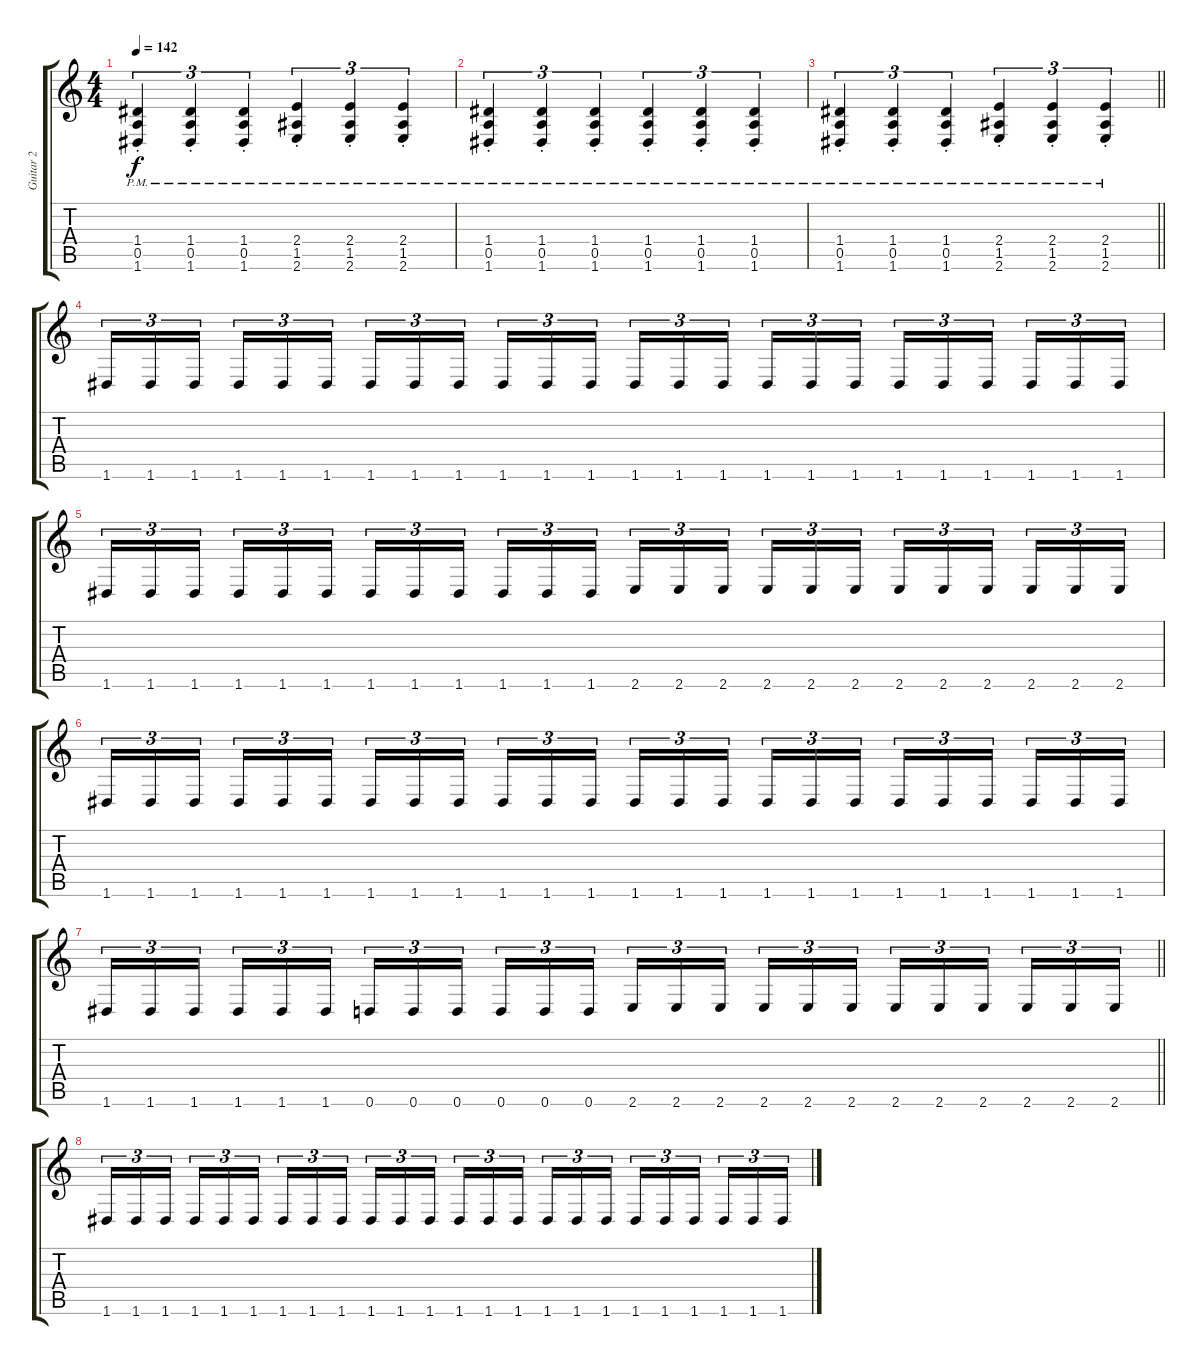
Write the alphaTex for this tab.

\track ("Guitar 2" "Guitar 2") {instrument distortionguitar}
\staff {score tabs}
\tuning (E4 B3 G3 D3 A2 D2) {hide}
\ts (4 4)
\tempo 142
\clef g2
\ks c
(1.4{pm st} 0.5{pm st} 1.6{pm st}).4{tu (3 2) dy f} (1.4{pm st} 0.5{pm st} 1.6{pm st}).4{tu (3 2)} (1.4{pm st} 0.5{pm st} 1.6{pm st}).4{tu (3 2)} (2.4{pm st} 1.5{pm st} 2.6{pm st}).4{tu (3 2)} (2.4{pm st} 1.5{pm st} 2.6{pm st}).4{tu (3 2)} (2.4{pm st} 1.5{pm st} 2.6{pm st}).4{tu (3 2)} |
(1.4{pm st} 0.5{pm st} 1.6{pm st}).4{tu (3 2)} (1.4{pm st} 0.5{pm st} 1.6{pm st}).4{tu (3 2)} (1.4{pm st} 0.5{pm st} 1.6{pm st}).4{tu (3 2)} (1.4{pm st} 0.5{pm st} 1.6{pm st}).4{tu (3 2)} (1.4{pm st} 0.5{pm st} 1.6{pm st}).4{tu (3 2)} (1.4{pm st} 0.5{pm st} 1.6{pm st}).4{tu (3 2)} |
\barLineRight lightlight
(1.4{pm st} 0.5{pm st} 1.6{pm st}).4{tu (3 2)} (1.4{pm st} 0.5{pm st} 1.6{pm st}).4{tu (3 2)} (1.4{pm st} 0.5{pm st} 1.6{pm st}).4{tu (3 2)} (2.4{pm st} 1.5{pm st} 2.6{pm st}).4{tu (3 2)} (2.4{pm st} 1.5{pm st} 2.6{pm st}).4{tu (3 2)} (2.4{pm st} 1.5{pm st} 2.6{pm st}).4{tu (3 2)} |
1.6.16{tu (3 2)} 1.6.16{tu (3 2)} 1.6.16{tu (3 2) beam splitsecondary} 1.6.16{tu (3 2)} 1.6.16{tu (3 2)} 1.6.16{tu (3 2)} 1.6.16{tu (3 2)} 1.6.16{tu (3 2)} 1.6.16{tu (3 2) beam splitsecondary} 1.6.16{tu (3 2)} 1.6.16{tu (3 2)} 1.6.16{tu (3 2)} 1.6.16{tu (3 2)} 1.6.16{tu (3 2)} 1.6.16{tu (3 2) beam splitsecondary} 1.6.16{tu (3 2)} 1.6.16{tu (3 2)} 1.6.16{tu (3 2)} 1.6.16{tu (3 2)} 1.6.16{tu (3 2)} 1.6.16{tu (3 2) beam splitsecondary} 1.6.16{tu (3 2)} 1.6.16{tu (3 2)} 1.6.16{tu (3 2)} |
1.6.16{tu (3 2)} 1.6.16{tu (3 2)} 1.6.16{tu (3 2) beam splitsecondary} 1.6.16{tu (3 2)} 1.6.16{tu (3 2)} 1.6.16{tu (3 2)} 1.6.16{tu (3 2)} 1.6.16{tu (3 2)} 1.6.16{tu (3 2) beam splitsecondary} 1.6.16{tu (3 2)} 1.6.16{tu (3 2)} 1.6.16{tu (3 2)} 2.6.16{tu (3 2)} 2.6.16{tu (3 2)} 2.6.16{tu (3 2) beam splitsecondary} 2.6.16{tu (3 2)} 2.6.16{tu (3 2)} 2.6.16{tu (3 2)} 2.6.16{tu (3 2)} 2.6.16{tu (3 2)} 2.6.16{tu (3 2) beam splitsecondary} 2.6.16{tu (3 2)} 2.6.16{tu (3 2)} 2.6.16{tu (3 2)} |
1.6.16{tu (3 2)} 1.6.16{tu (3 2)} 1.6.16{tu (3 2) beam splitsecondary} 1.6.16{tu (3 2)} 1.6.16{tu (3 2)} 1.6.16{tu (3 2)} 1.6.16{tu (3 2)} 1.6.16{tu (3 2)} 1.6.16{tu (3 2) beam splitsecondary} 1.6.16{tu (3 2)} 1.6.16{tu (3 2)} 1.6.16{tu (3 2)} 1.6.16{tu (3 2)} 1.6.16{tu (3 2)} 1.6.16{tu (3 2) beam splitsecondary} 1.6.16{tu (3 2)} 1.6.16{tu (3 2)} 1.6.16{tu (3 2)} 1.6.16{tu (3 2)} 1.6.16{tu (3 2)} 1.6.16{tu (3 2) beam splitsecondary} 1.6.16{tu (3 2)} 1.6.16{tu (3 2)} 1.6.16{tu (3 2)} |
\barLineRight lightlight
1.6.16{tu (3 2)} 1.6.16{tu (3 2)} 1.6.16{tu (3 2) beam splitsecondary} 1.6.16{tu (3 2)} 1.6.16{tu (3 2)} 1.6.16{tu (3 2)} 0.6.16{tu (3 2)} 0.6.16{tu (3 2)} 0.6.16{tu (3 2) beam splitsecondary} 0.6.16{tu (3 2)} 0.6.16{tu (3 2)} 0.6.16{tu (3 2)} 2.6.16{tu (3 2)} 2.6.16{tu (3 2)} 2.6.16{tu (3 2) beam splitsecondary} 2.6.16{tu (3 2)} 2.6.16{tu (3 2)} 2.6.16{tu (3 2)} 2.6.16{tu (3 2)} 2.6.16{tu (3 2)} 2.6.16{tu (3 2) beam splitsecondary} 2.6.16{tu (3 2)} 2.6.16{tu (3 2)} 2.6.16{tu (3 2)} |
1.6.16{tu (3 2)} 1.6.16{tu (3 2)} 1.6.16{tu (3 2) beam splitsecondary} 1.6.16{tu (3 2)} 1.6.16{tu (3 2)} 1.6.16{tu (3 2)} 1.6.16{tu (3 2)} 1.6.16{tu (3 2)} 1.6.16{tu (3 2) beam splitsecondary} 1.6.16{tu (3 2)} 1.6.16{tu (3 2)} 1.6.16{tu (3 2)} 1.6.16{tu (3 2)} 1.6.16{tu (3 2)} 1.6.16{tu (3 2) beam splitsecondary} 1.6.16{tu (3 2)} 1.6.16{tu (3 2)} 1.6.16{tu (3 2)} 1.6.16{tu (3 2)} 1.6.16{tu (3 2)} 1.6.16{tu (3 2) beam splitsecondary} 1.6.16{tu (3 2)} 1.6.16{tu (3 2)} 1.6.16{tu (3 2)}
